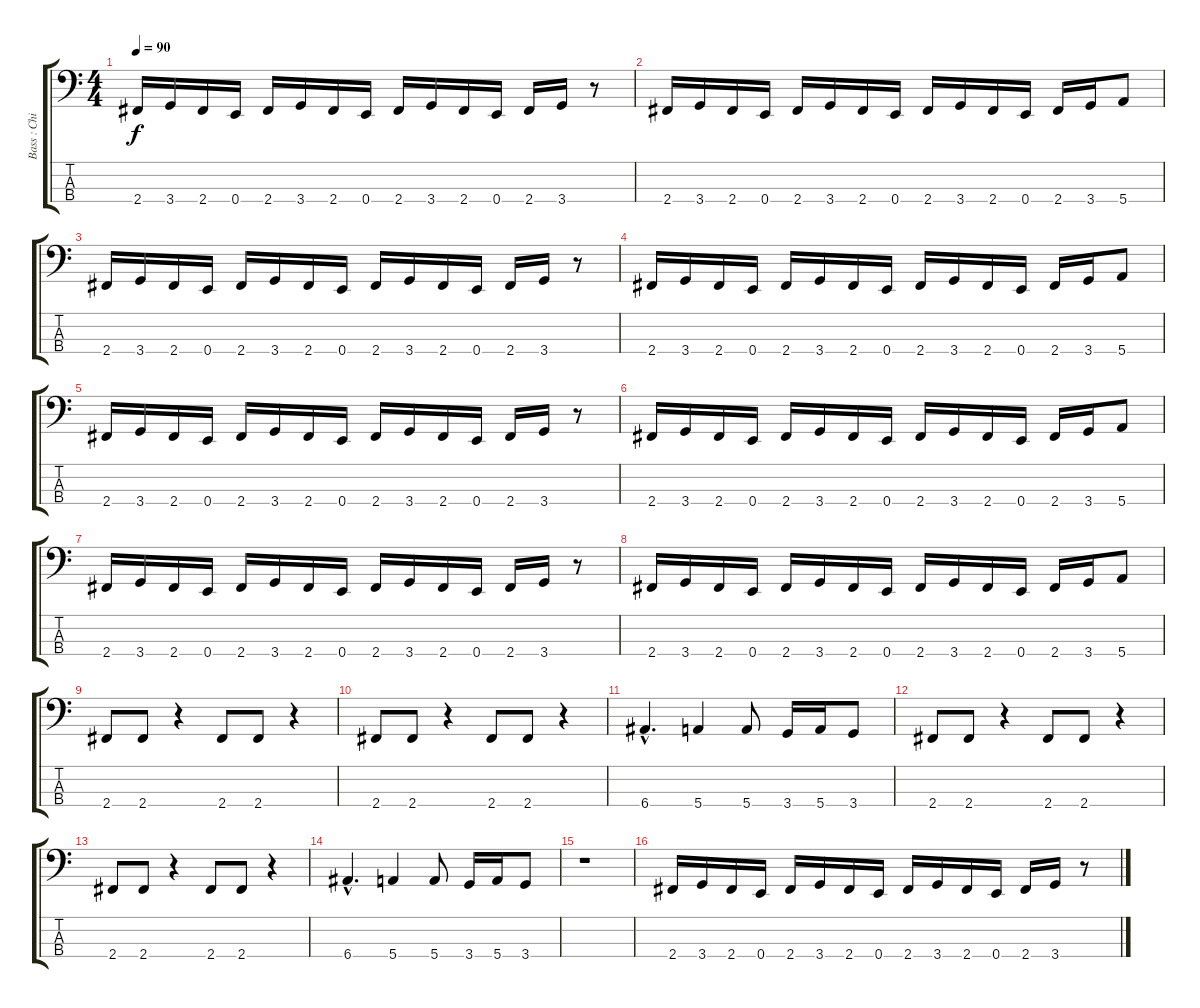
\track ("Bass : Chi Cheng" "Bass : Chi") {instrument electricbassfinger}
\staff {score tabs}
\tuning (G2 D2 A1 E1) {hide}
\ts (4 4)
\tempo 90
\clef f4
\ks c
2.4.16{dy f} 3.4.16 2.4.16 0.4.16 2.4.16 3.4.16 2.4.16 0.4.16 2.4.16 3.4.16 2.4.16 0.4.16 2.4.16 3.4.16 r.8 |
2.4.16 3.4.16 2.4.16 0.4.16 2.4.16 3.4.16 2.4.16 0.4.16 2.4.16 3.4.16 2.4.16 0.4.16 2.4.16 3.4.16 5.4.8 |
2.4.16 3.4.16 2.4.16 0.4.16 2.4.16 3.4.16 2.4.16 0.4.16 2.4.16 3.4.16 2.4.16 0.4.16 2.4.16 3.4.16 r.8 |
2.4.16 3.4.16 2.4.16 0.4.16 2.4.16 3.4.16 2.4.16 0.4.16 2.4.16 3.4.16 2.4.16 0.4.16 2.4.16 3.4.16 5.4.8 |
2.4.16 3.4.16 2.4.16 0.4.16 2.4.16 3.4.16 2.4.16 0.4.16 2.4.16 3.4.16 2.4.16 0.4.16 2.4.16 3.4.16 r.8 |
2.4.16 3.4.16 2.4.16 0.4.16 2.4.16 3.4.16 2.4.16 0.4.16 2.4.16 3.4.16 2.4.16 0.4.16 2.4.16 3.4.16 5.4.8 |
2.4.16 3.4.16 2.4.16 0.4.16 2.4.16 3.4.16 2.4.16 0.4.16 2.4.16 3.4.16 2.4.16 0.4.16 2.4.16 3.4.16 r.8 |
2.4.16 3.4.16 2.4.16 0.4.16 2.4.16 3.4.16 2.4.16 0.4.16 2.4.16 3.4.16 2.4.16 0.4.16 2.4.16 3.4.16 5.4.8 |
2.4.8 2.4.8 r.4 2.4.8 2.4.8 r.4 |
2.4.8 2.4.8 r.4 2.4.8 2.4.8 r.4 |
6.4{hac}.4{d} 5.4.4 5.4.8 3.4.16 5.4.16 3.4.8 |
2.4.8 2.4.8 r.4 2.4.8 2.4.8 r.4 |
2.4.8 2.4.8 r.4 2.4.8 2.4.8 r.4 |
6.4{hac}.4{d} 5.4.4 5.4.8 3.4.16 5.4.16 3.4.8 |
r.1 |
2.4.16 3.4.16 2.4.16 0.4.16 2.4.16 3.4.16 2.4.16 0.4.16 2.4.16 3.4.16 2.4.16 0.4.16 2.4.16 3.4.16 r.8
